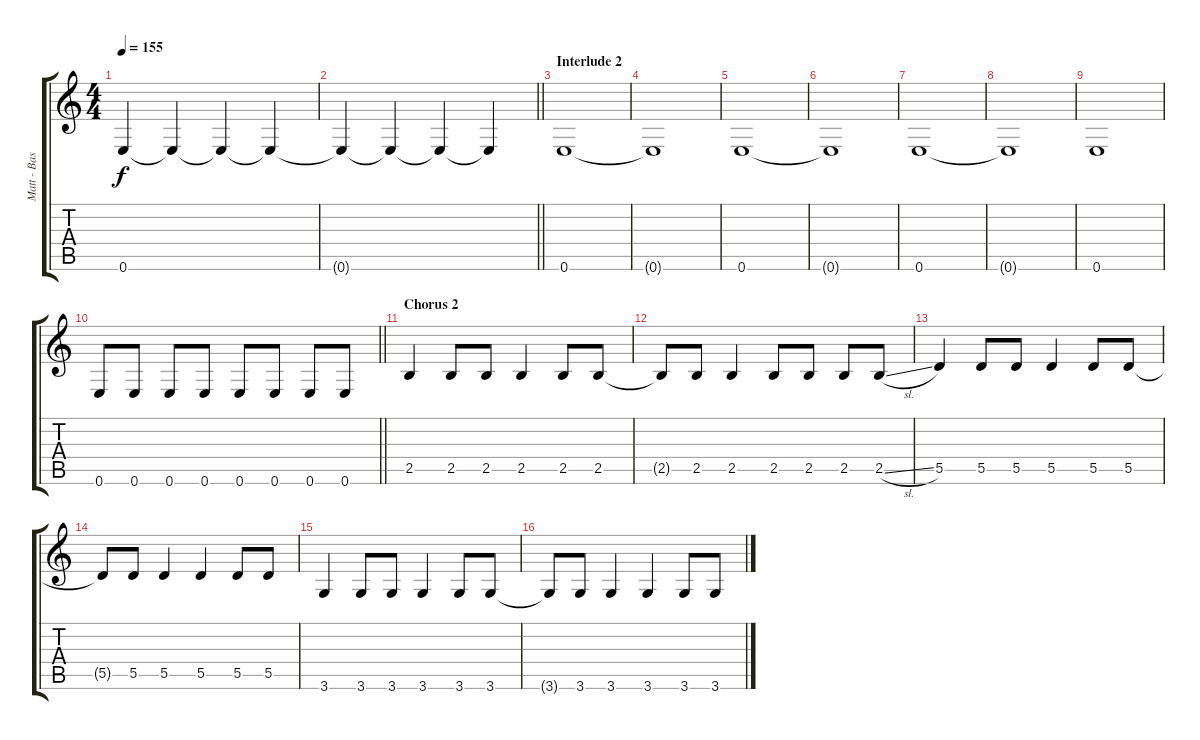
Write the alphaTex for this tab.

\track ("Matt - Bass" "Matt - Bas") {instrument electricbassfinger}
\staff {score tabs}
\tuning (E4 B3 G3 D3 A2 E2) {hide}
\ts (4 4)
\tempo 155
\clef g2
\ks c
0.6{t}.4{dy f} 0.6{t}.4 0.6{t}.4 0.6{t}.4 |
\barLineRight lightlight
0.6{t}.4 0.6{t}.4 0.6{t}.4 0.6{t}.4 |
\section ("" "Interlude 2")
0.6.1 |
0.6{t}.1 |
0.6.1 |
0.6{t}.1 |
0.6.1 |
0.6{t}.1 |
0.6.1 |
\barLineRight lightlight
0.6.8 0.6.8 0.6.8 0.6.8 0.6.8 0.6.8 0.6.8 0.6.8 |
\section ("" "Chorus 2")
2.5.4 2.5.8 2.5.8 2.5.4 2.5.8 2.5.8 |
2.5{t}.8 2.5.8 2.5.4 2.5.8 2.5.8 2.5.8 2.5{sl}.8 |
5.5.4 5.5.8 5.5.8 5.5.4 5.5.8 5.5.8 |
5.5{t}.8 5.5.8 5.5.4 5.5.4 5.5.8 5.5.8 |
3.6.4 3.6.8 3.6.8 3.6.4 3.6.8 3.6.8 |
3.6{t}.8 3.6.8 3.6.4 3.6.4 3.6.8 3.6.8
